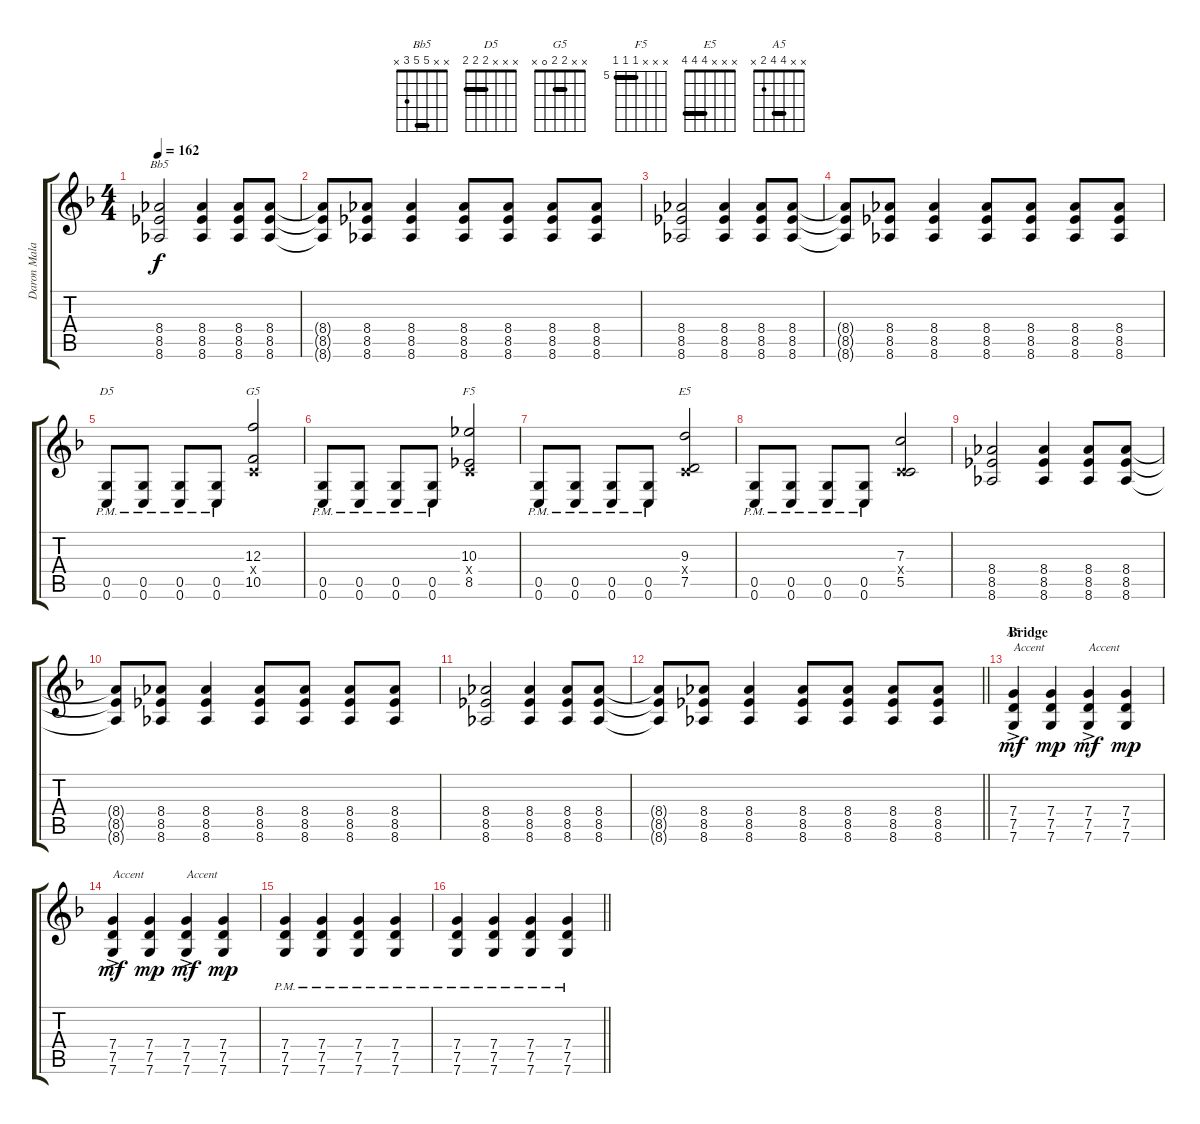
\track ("Daron Malakian Gtr. 3" "Daron Mala") {instrument distortionguitar}
\staff {score tabs}
\tuning (D4 A3 F3 C3 G2 C2) {hide}
\chord ("Bb5" x x 5 5 3 x) {barre 5}
\chord ("D5" x x x 2 2 2) {barre 2}
\chord ("G5" x x 2 2 0 x) {barre 2}
\chord ("F5" x x x 5 5 5) {firstfret 5 barre 5}
\chord ("E5" x x x 4 4 4) {barre 4}
\chord ("A5" x x 4 4 2 x) {barre 4}
\ts (4 4)
\tempo 162
\clef g2
\ks dminor
(8.4 8.5 8.6).2{ch "Bb5" dy f} (8.4 8.5 8.6).4 (8.4 8.5 8.6).8 (8.4 8.5 8.6).8 |
(8.4{t} 8.5{t} 8.6{t}).8 (8.4 8.5 8.6).8 (8.4 8.5 8.6).4 (8.4 8.5 8.6).8 (8.4 8.5 8.6).8 (8.4 8.5 8.6).8 (8.4 8.5 8.6).8 |
(8.4 8.5 8.6).2 (8.4 8.5 8.6).4 (8.4 8.5 8.6).8 (8.4 8.5 8.6).8 |
(8.4{t} 8.5{t} 8.6{t}).8 (8.4 8.5 8.6).8 (8.4 8.5 8.6).4 (8.4 8.5 8.6).8 (8.4 8.5 8.6).8 (8.4 8.5 8.6).8 (8.4 8.5 8.6).8 |
(0.5{pm} 0.6{pm}).8{ch "D5"} (0.5{pm} 0.6{pm}).8 (0.5{pm} 0.6{pm}).8 (0.5{pm} 0.6{pm}).8 (12.3 0.4{x} 10.5).2{ch "G5"} |
(0.5{pm} 0.6{pm}).8 (0.5{pm} 0.6{pm}).8 (0.5{pm} 0.6{pm}).8 (0.5{pm} 0.6{pm}).8 (10.3 0.4{x} 8.5).2{ch "F5"} |
(0.5{pm} 0.6{pm}).8 (0.5{pm} 0.6{pm}).8 (0.5{pm} 0.6{pm}).8 (0.5{pm} 0.6{pm}).8 (9.3 0.4{x} 7.5).2{ch "E5"} |
(0.5{pm} 0.6{pm}).8 (0.5{pm} 0.6{pm}).8 (0.5{pm} 0.6{pm}).8 (0.5{pm} 0.6{pm}).8 (7.3 0.4{x} 5.5).2 |
(8.4 8.5 8.6).2 (8.4 8.5 8.6).4 (8.4 8.5 8.6).8 (8.4 8.5 8.6).8 |
(8.4{t} 8.5{t} 8.6{t}).8 (8.4 8.5 8.6).8 (8.4 8.5 8.6).4 (8.4 8.5 8.6).8 (8.4 8.5 8.6).8 (8.4 8.5 8.6).8 (8.4 8.5 8.6).8 |
(8.4 8.5 8.6).2 (8.4 8.5 8.6).4 (8.4 8.5 8.6).8 (8.4 8.5 8.6).8 |
\barLineRight lightlight
(8.4{t} 8.5{t} 8.6{t}).8 (8.4 8.5 8.6).8 (8.4 8.5 8.6).4 (8.4 8.5 8.6).8 (8.4 8.5 8.6).8 (8.4 8.5 8.6).8 (8.4 8.5 8.6).8 |
\section ("" "Bridge")
(7.4{ac} 7.5{ac} 7.6{ac}).4{ch "A5" txt "Accent" dy mf} (7.4 7.5 7.6).4{dy mp} (7.4{ac} 7.5{ac} 7.6{ac}).4{txt "Accent" dy mf} (7.4 7.5 7.6).4{dy mp} |
(7.4{ac} 7.5{ac} 7.6{ac}).4{txt "Accent" dy mf} (7.4 7.5 7.6).4{dy mp} (7.4{ac} 7.5{ac} 7.6{ac}).4{txt "Accent" dy mf} (7.4 7.5 7.6).4{dy mp} |
(7.4{pm} 7.5{pm} 7.6{pm}).4 (7.4{pm} 7.5{pm} 7.6{pm}).4 (7.4{pm} 7.5{pm} 7.6{pm}).4 (7.4{pm} 7.5{pm} 7.6{pm}).4 |
\barLineRight lightlight
(7.4{pm} 7.5{pm} 7.6{pm}).4 (7.4{pm} 7.5{pm} 7.6{pm}).4 (7.4{pm} 7.5{pm} 7.6{pm}).4 (7.4{pm} 7.5{pm} 7.6{pm}).4
